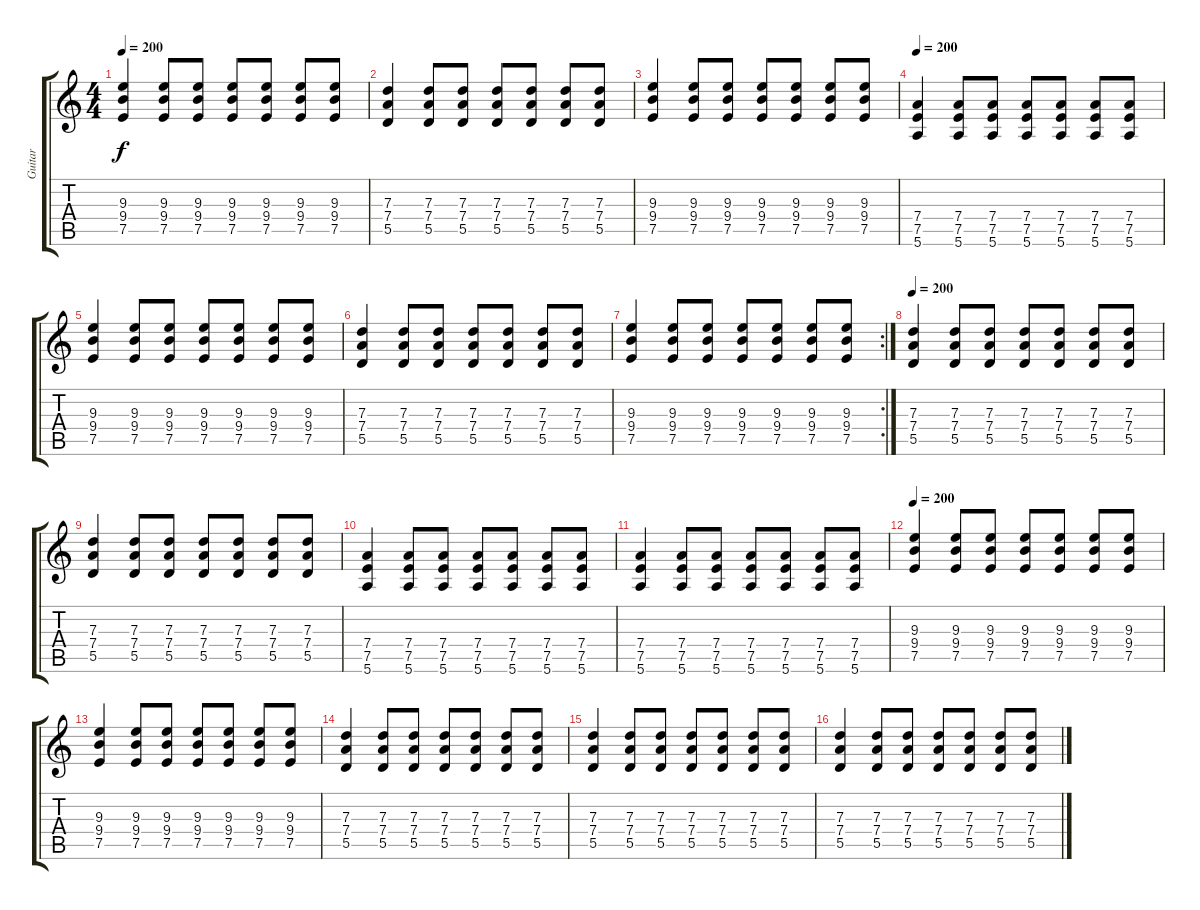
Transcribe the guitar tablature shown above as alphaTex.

\track ("Guitar" "Guitar") {instrument overdrivenguitar}
\staff {score tabs}
\tuning (E4 B3 G3 D3 A2 E2) {hide}
\ts (4 4)
\tempo 200
\clef g2
\ks c
(9.3 9.4 7.5).4{dy f} (9.3 9.4 7.5).8 (9.3 9.4 7.5).8 (9.3 9.4 7.5).8 (9.3 9.4 7.5).8 (9.3 9.4 7.5).8 (9.3 9.4 7.5).8 |
(7.3 7.4 5.5).4 (7.3 7.4 5.5).8 (7.3 7.4 5.5).8 (7.3 7.4 5.5).8 (7.3 7.4 5.5).8 (7.3 7.4 5.5).8 (7.3 7.4 5.5).8 |
(9.3 9.4 7.5).4 (9.3 9.4 7.5).8 (9.3 9.4 7.5).8 (9.3 9.4 7.5).8 (9.3 9.4 7.5).8 (9.3 9.4 7.5).8 (9.3 9.4 7.5).8 |
\tempo 200
(7.4 7.5 5.6).4 (7.4 7.5 5.6).8 (7.4 7.5 5.6).8 (7.4 7.5 5.6).8 (7.4 7.5 5.6).8 (7.4 7.5 5.6).8 (7.4 7.5 5.6).8 |
(9.3 9.4 7.5).4 (9.3 9.4 7.5).8 (9.3 9.4 7.5).8 (9.3 9.4 7.5).8 (9.3 9.4 7.5).8 (9.3 9.4 7.5).8 (9.3 9.4 7.5).8 |
(7.3 7.4 5.5).4 (7.3 7.4 5.5).8 (7.3 7.4 5.5).8 (7.3 7.4 5.5).8 (7.3 7.4 5.5).8 (7.3 7.4 5.5).8 (7.3 7.4 5.5).8 |
\rc 2
(9.3 9.4 7.5).4 (9.3 9.4 7.5).8 (9.3 9.4 7.5).8 (9.3 9.4 7.5).8 (9.3 9.4 7.5).8 (9.3 9.4 7.5).8 (9.3 9.4 7.5).8 |
\tempo 200
(7.3 7.4 5.5).4 (7.3 7.4 5.5).8 (7.3 7.4 5.5).8 (7.3 7.4 5.5).8 (7.3 7.4 5.5).8 (7.3 7.4 5.5).8 (7.3 7.4 5.5).8 |
(7.3 7.4 5.5).4 (7.3 7.4 5.5).8 (7.3 7.4 5.5).8 (7.3 7.4 5.5).8 (7.3 7.4 5.5).8 (7.3 7.4 5.5).8 (7.3 7.4 5.5).8 |
(7.4 7.5 5.6).4 (7.4 7.5 5.6).8 (7.4 7.5 5.6).8 (7.4 7.5 5.6).8 (7.4 7.5 5.6).8 (7.4 7.5 5.6).8 (7.4 7.5 5.6).8 |
(7.4 7.5 5.6).4 (7.4 7.5 5.6).8 (7.4 7.5 5.6).8 (7.4 7.5 5.6).8 (7.4 7.5 5.6).8 (7.4 7.5 5.6).8 (7.4 7.5 5.6).8 |
\tempo 200
(9.3 9.4 7.5).4 (9.3 9.4 7.5).8 (9.3 9.4 7.5).8 (9.3 9.4 7.5).8 (9.3 9.4 7.5).8 (9.3 9.4 7.5).8 (9.3 9.4 7.5).8 |
(9.3 9.4 7.5).4 (9.3 9.4 7.5).8 (9.3 9.4 7.5).8 (9.3 9.4 7.5).8 (9.3 9.4 7.5).8 (9.3 9.4 7.5).8 (9.3 9.4 7.5).8 |
(7.3 7.4 5.5).4 (7.3 7.4 5.5).8 (7.3 7.4 5.5).8 (7.3 7.4 5.5).8 (7.3 7.4 5.5).8 (7.3 7.4 5.5).8 (7.3 7.4 5.5).8 |
(7.3 7.4 5.5).4 (7.3 7.4 5.5).8 (7.3 7.4 5.5).8 (7.3 7.4 5.5).8 (7.3 7.4 5.5).8 (7.3 7.4 5.5).8 (7.3 7.4 5.5).8 |
(7.3 7.4 5.5).4 (7.3 7.4 5.5).8 (7.3 7.4 5.5).8 (7.3 7.4 5.5).8 (7.3 7.4 5.5).8 (7.3 7.4 5.5).8 (7.3 7.4 5.5).8
